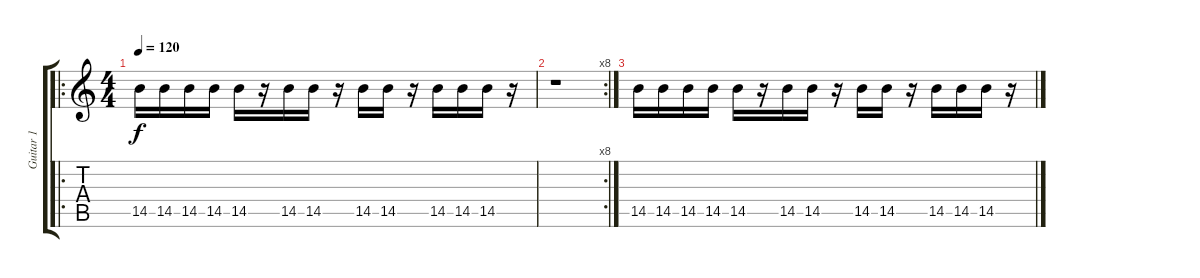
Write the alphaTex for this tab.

\track ("Guitar 1" "Guitar 1") {instrument overdrivenguitar}
\staff {score tabs}
\tuning (E4 B3 G3 D3 A2 E2) {hide}
\ro
\ts (4 4)
\tempo 120
\clef g2
\ks c
14.5.16{dy f} 14.5.16 14.5.16 14.5.16 14.5.16 r.16 14.5.16 14.5.16 r.16 14.5.16 14.5.16 r.16 14.5.16 14.5.16 14.5.16 r.16 |
\rc 8
r.1 |
14.5.16 14.5.16 14.5.16 14.5.16 14.5.16 r.16 14.5.16 14.5.16 r.16 14.5.16 14.5.16 r.16 14.5.16 14.5.16 14.5.16 r.16
